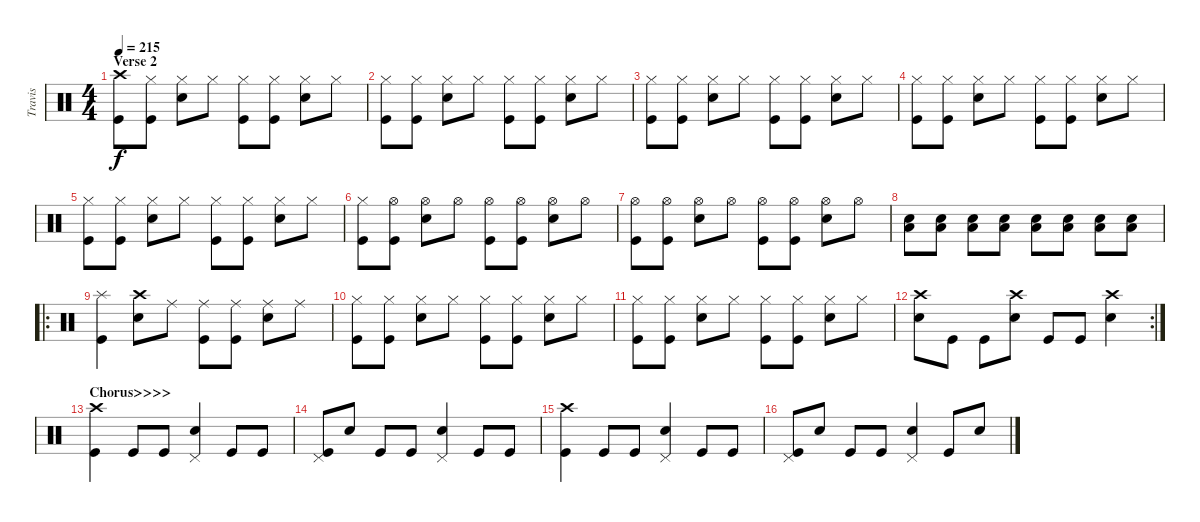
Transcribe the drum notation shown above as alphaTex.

\track ("Travis" "Travis") {instrument percussion}
\staff {score}
\articulation defaults
\ts (4 4)
\section ("" "Verse 2")
\tempo 215
\clef neutral
\ks c
("Crash high (hit)" "Kick (hit)").8{dy f} ("Hi-Hat (closed)" "Kick (hit)").8 ("Hi-Hat (closed)" "Snare (hit) 2").8 "Hi-Hat (closed)".8 ("Hi-Hat (closed)" "Kick (hit)").8 ("Hi-Hat (closed)" "Kick (hit)").8 ("Hi-Hat (closed)" "Snare (hit) 2").8 "Hi-Hat (closed)".8 |
("Hi-Hat (closed)" "Kick (hit)").8 ("Hi-Hat (closed)" "Kick (hit)").8 ("Hi-Hat (closed)" "Snare (hit) 2").8 "Hi-Hat (closed)".8 ("Hi-Hat (closed)" "Kick (hit)").8 ("Hi-Hat (closed)" "Kick (hit)").8 ("Hi-Hat (closed)" "Snare (hit) 2").8 "Hi-Hat (closed)".8 |
("Hi-Hat (closed)" "Kick (hit)").8 ("Hi-Hat (closed)" "Kick (hit)").8 ("Hi-Hat (closed)" "Snare (hit) 2").8 "Hi-Hat (closed)".8 ("Hi-Hat (closed)" "Kick (hit)").8 ("Hi-Hat (closed)" "Kick (hit)").8 ("Hi-Hat (closed)" "Snare (hit) 2").8 "Hi-Hat (closed)".8 |
("Hi-Hat (closed)" "Kick (hit)").8 ("Hi-Hat (closed)" "Kick (hit)").8 ("Hi-Hat (closed)" "Snare (hit) 2").8 "Hi-Hat (closed)".8 ("Hi-Hat (closed)" "Kick (hit)").8 ("Hi-Hat (closed)" "Kick (hit)").8 ("Hi-Hat (closed)" "Snare (hit) 2").8 "Hi-Hat (closed)".8 |
("Hi-Hat (closed)" "Kick (hit)").8 ("Hi-Hat (closed)" "Kick (hit)").8 ("Hi-Hat (closed)" "Snare (hit) 2").8 "Hi-Hat (closed)".8 ("Hi-Hat (closed)" "Kick (hit)").8 ("Hi-Hat (closed)" "Kick (hit)").8 ("Hi-Hat (closed)" "Snare (hit) 2").8 "Hi-Hat (closed)".8 |
("Hi-Hat (closed)" "Kick (hit)").8 ("Hi-Hat (open)" "Kick (hit)").8 ("Hi-Hat (open)" "Snare (hit) 2").8 "Hi-Hat (open)".8 ("Hi-Hat (open)" "Kick (hit)").8 ("Hi-Hat (open)" "Kick (hit)").8 ("Hi-Hat (open)" "Snare (hit) 2").8 "Hi-Hat (open)".8 |
("Hi-Hat (open)" "Kick (hit)").8 ("Hi-Hat (open)" "Kick (hit)").8 ("Hi-Hat (open)" "Snare (hit) 2").8 "Hi-Hat (open)".8 ("Hi-Hat (open)" "Kick (hit)").8 ("Hi-Hat (open)" "Kick (hit)").8 ("Hi-Hat (open)" "Snare (hit) 2").8 "Hi-Hat (open)".8 |
("Low Tom (hit)" "Snare (hit) 2").8 ("Low Tom (hit)" "Snare (hit) 2").8 ("Low Tom (hit)" "Snare (hit) 2").8 ("Low Tom (hit)" "Snare (hit) 2").8 ("Low Tom (hit)" "Snare (hit) 2").8 ("Low Tom (hit)" "Snare (hit) 2").8 ("Low Tom (hit)" "Snare (hit) 2").8 ("Low Tom (hit)" "Snare (hit) 2").8 |
\ro
("Splash (hit)" "Kick (hit)").4 ("Crash high (hit)" "Snare (hit) 2").8 "Ride (middle)".8 ("Ride (middle)" "Kick (hit)").8 ("Ride (middle)" "Kick (hit)").8 ("Ride (middle)" "Snare (hit) 2").8 "Ride (middle)".8 |
("Hi-Hat (closed)" "Kick (hit)").8 ("Hi-Hat (closed)" "Kick (hit)").8 ("Hi-Hat (closed)" "Snare (hit) 2").8 "Hi-Hat (closed)".8 ("Hi-Hat (closed)" "Kick (hit)").8 ("Hi-Hat (closed)" "Kick (hit)").8 ("Hi-Hat (closed)" "Snare (hit) 2").8 "Hi-Hat (closed)".8 |
("Hi-Hat (closed)" "Kick (hit)").8 ("Hi-Hat (closed)" "Kick (hit)").8 ("Hi-Hat (closed)" "Snare (hit) 2").8 "Hi-Hat (closed)".8 ("Hi-Hat (closed)" "Kick (hit)").8 ("Hi-Hat (closed)" "Kick (hit)").8 ("Hi-Hat (closed)" "Snare (hit) 2").8 "Hi-Hat (closed)".8 |
\rc 2
("Crash high (hit)" "Snare (hit) 2").8 "Kick (hit)".8 "Kick (hit)".8 ("Crash high (hit)" "Snare (hit) 2").8 "Kick (hit)".8 "Kick (hit)".8 ("Crash high (hit)" "Snare (hit) 2").4 |
\section ("" "Chorus>>>>")
("Crash high (hit)" "Kick (hit)").4 "Kick (hit)".8 "Kick (hit)".8 ("Pedal Hi-Hat (hit)" "Snare (hit) 2").4 "Kick (hit)".8 "Kick (hit)".8 |
("Pedal Hi-Hat (hit)" "Kick (hit)").8 "Snare (hit) 2".8 "Kick (hit)".8 "Kick (hit)".8 ("Pedal Hi-Hat (hit)" "Snare (hit) 2").4 "Kick (hit)".8 "Kick (hit)".8 |
("Crash high (hit)" "Kick (hit)").4 "Kick (hit)".8 "Kick (hit)".8 ("Pedal Hi-Hat (hit)" "Snare (hit) 2").4 "Kick (hit)".8 "Kick (hit)".8 |
("Pedal Hi-Hat (hit)" "Kick (hit)").8 "Snare (hit) 2".8 "Kick (hit)".8 "Kick (hit)".8 ("Pedal Hi-Hat (hit)" "Snare (hit) 2").4 "Kick (hit)".8 "Snare (hit) 2".8
